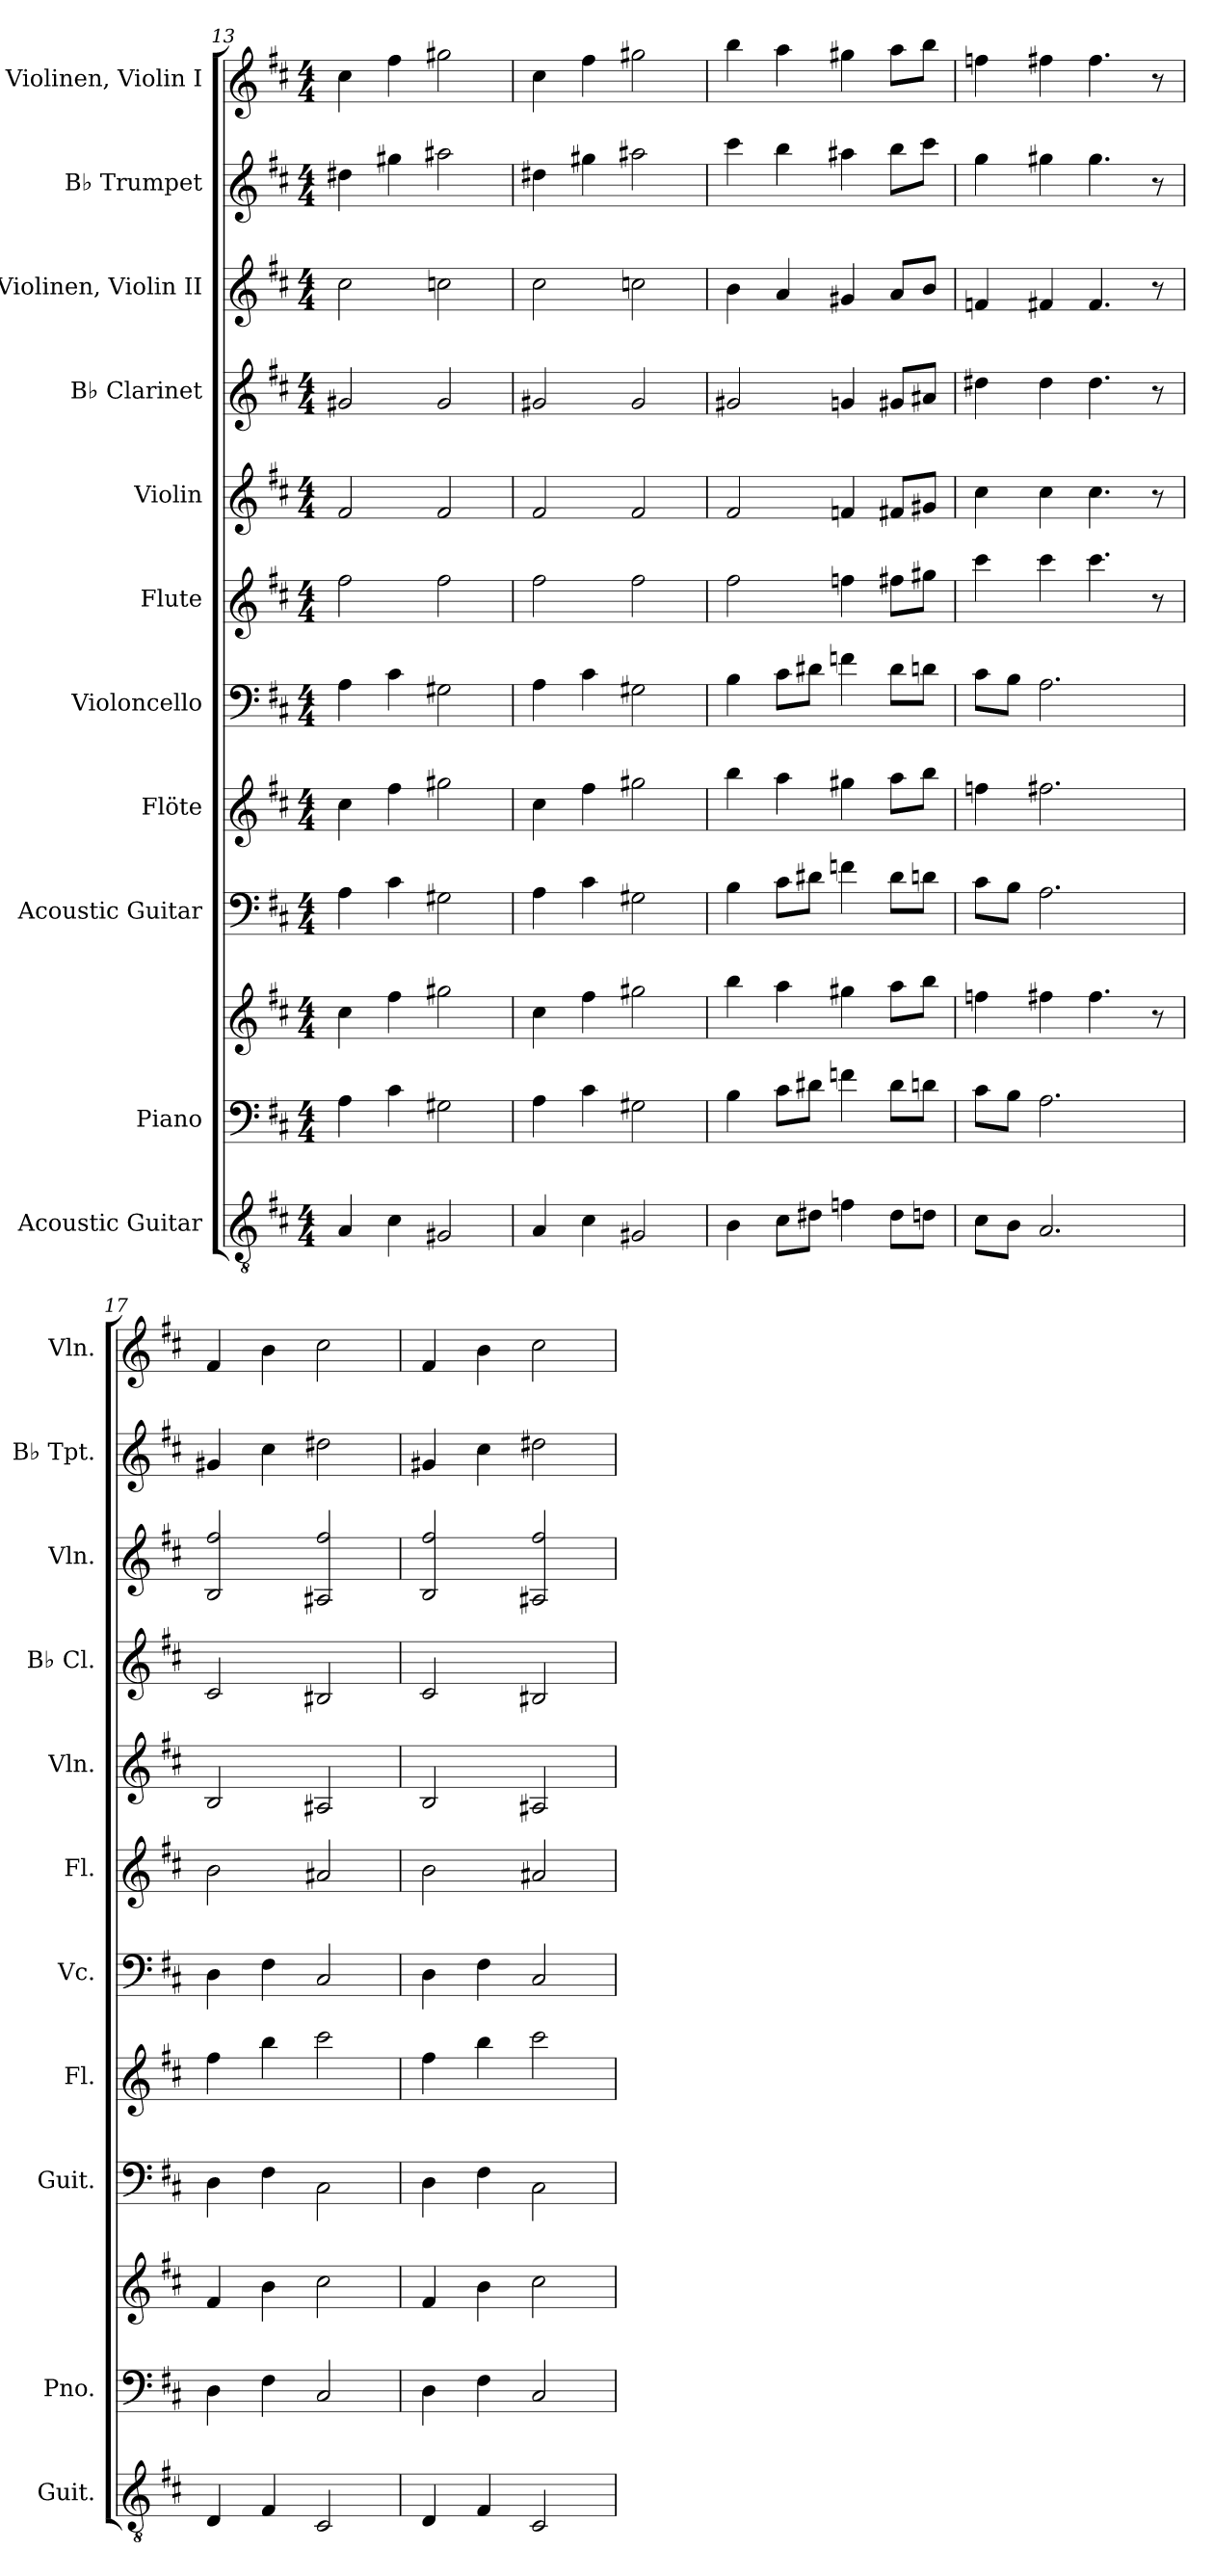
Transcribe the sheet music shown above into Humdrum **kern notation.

**kern	**kern	**kern	**kern	**kern	**kern	**kern	**kern	**kern	**kern	**kern	**kern
*part11	*part10	*part10	*part9	*part8	*part7	*part6	*part5	*part4	*part3	*part2	*part1
*staff12	*staff11	*staff10	*staff9	*staff8	*staff7	*staff6	*staff5	*staff4	*staff3	*staff2	*staff1
*I"Acoustic Guitar	*I"Piano	*	*I"Acoustic Guitar	*I"Flöte	*I"Violoncello	*I"Flute	*I"Violin	*I"B♭ Clarinet	*I"Violinen, Violin II	*I"B♭ Trumpet	*I"Violinen, Violin I
*I'Guit.	*I'Pno.	*	*I'Guit.	*I'Fl.	*I'Vc.	*I'Fl.	*I'Vln.	*I'B♭ Cl.	*I'Vln.	*I'B♭ Tpt.	*I'Vln.
*clefGv2	*clefF4	*clefG2	*	*clefG2	*clefF4	*clefG2	*clefG2	*clefG2	*clefG2	*clefG2	*clefG2
*	*	*	*	*	*	*	*	*ITrd1c2	*	*ITrd1c2	*
*k[f#c#]	*k[f#c#]	*k[f#c#]	*k[f#c#]	*k[f#c#]	*k[f#c#]	*k[f#c#]	*k[f#c#]	*k[]	*k[f#c#]	*k[]	*k[f#c#]
*M4/4	*M4/4	*M4/4	*M4/4	*M4/4	*M4/4	*M4/4	*M4/4	*M4/4	*M4/4	*M4/4	*M4/4
=13	=13	=13	=13	=13	=13	=13	=13	=13	=13	=13	=13
4A/	4A\	4cc#\	4A\	4cc#\	4A\	2ff#\	2f#/	2f#X/	2cc#\	4cc#X\	4cc#\
4c#\	4c#\	4ff#\	4c#\	4ff#\	4c#\	.	.	.	.	4ff#X\	4ff#\
2G#X/	2G#X\	2gg#X\	2G#X\	2gg#X\	2G#X\	2ff#\	2f#/	2f#/	2ccn\	2gg#X\	2gg#X\
=14	=14	=14	=14	=14	=14	=14	=14	=14	=14	=14	=14
4A/	4A\	4cc#\	4A\	4cc#\	4A\	2ff#\	2f#/	2f#X/	2cc#\	4cc#X\	4cc#\
4c#\	4c#\	4ff#\	4c#\	4ff#\	4c#\	.	.	.	.	4ff#X\	4ff#\
2G#X/	2G#X\	2gg#X\	2G#X\	2gg#X\	2G#X\	2ff#\	2f#/	2f#/	2ccn\	2gg#X\	2gg#X\
=15	=15	=15	=15	=15	=15	=15	=15	=15	=15	=15	=15
4B\	4B\	4bb\	4B\	4bb\	4B\	2ff#\	2f#/	2f#X/	4b\	4bb\	4bb\
8c#\L	8c#\L	4aa\	8c#\L	4aa\	8c#\L	.	.	.	4a/	4aa\	4aa\
8d#X\J	8d#X\J	.	8d#X\J	.	8d#X\J	.	.	.	.	.	.
4fn\	4fn\	4gg#X\	4fn\	4gg#X\	4fn\	4ffn\	4fn/	4fn/	4g#X/	4gg#X\	4gg#X\
8d#\L	8d#\L	8aa\L	8d#\L	8aa\L	8d#\L	8ff#X\L	8f#X/L	8f#X/L	8a/L	8aa\L	8aa\L
8dn\J	8dn\J	8bb\J	8dn\J	8bb\J	8dn\J	8gg#X\J	8g#X/J	8g#X/J	8b/J	8bb\J	8bb\J
=16	=16	=16	=16	=16	=16	=16	=16	=16	=16	=16	=16
8c#\L	8c#\L	4ffn\	8c#\L	4ffn\	8c#\L	4ccc#\	4cc#\	4cc#X\	4fn/	4ff\	4ffn\
8B\J	8B\J	.	8B\J	.	8B\J	.	.	.	.	.	.
2.A/	2.A\	4ff#X\	2.A\	2.ff#X\	2.A\	4ccc#\	4cc#\	4cc#\	4f#X/	4ff#X\	4ff#X\
.	.	4.ff#\	.	.	.	4.ccc#\	4.cc#\	4.cc#\	4.f#/	4.ff#\	4.ff#\
.	.	8r	.	.	.	8r	8r	8r	8r	8r	8r
!!LO:PB:g=z
=17	=17	=17	=17	=17	=17	=17	=17	=17	=17	=17	=17
4D/	4D\	4f#/	4D\	4ff#\	4D\	2b\	2B/	2B/	2B/ 2ff#/	4f#X/	4f#/
4F#/	4F#\	4b\	4F#\	4bb\	4F#\	.	.	.	.	4b\	4b\
2C#/	2C#/	2cc#\	2C#\	2ccc#\	2C#/	2a#X/	2A#X/	2A#X/	2A#X/ 2ff#/	2cc#X\	2cc#\
=18	=18	=18	=18	=18	=18	=18	=18	=18	=18	=18	=18
4D/	4D\	4f#/	4D\	4ff#\	4D\	2b\	2B/	2B/	2B/ 2ff#/	4f#X/	4f#/
4F#/	4F#\	4b\	4F#\	4bb\	4F#\	.	.	.	.	4b\	4b\
2C#/	2C#/	2cc#\	2C#\	2ccc#\	2C#/	2a#X/	2A#X/	2A#X/	2A#X/ 2ff#/	2cc#X\	2cc#\
=	=	=	=	=	=	=	=	=	=	=	=
*-	*-	*-	*-	*-	*-	*-	*-	*-	*-	*-	*-
